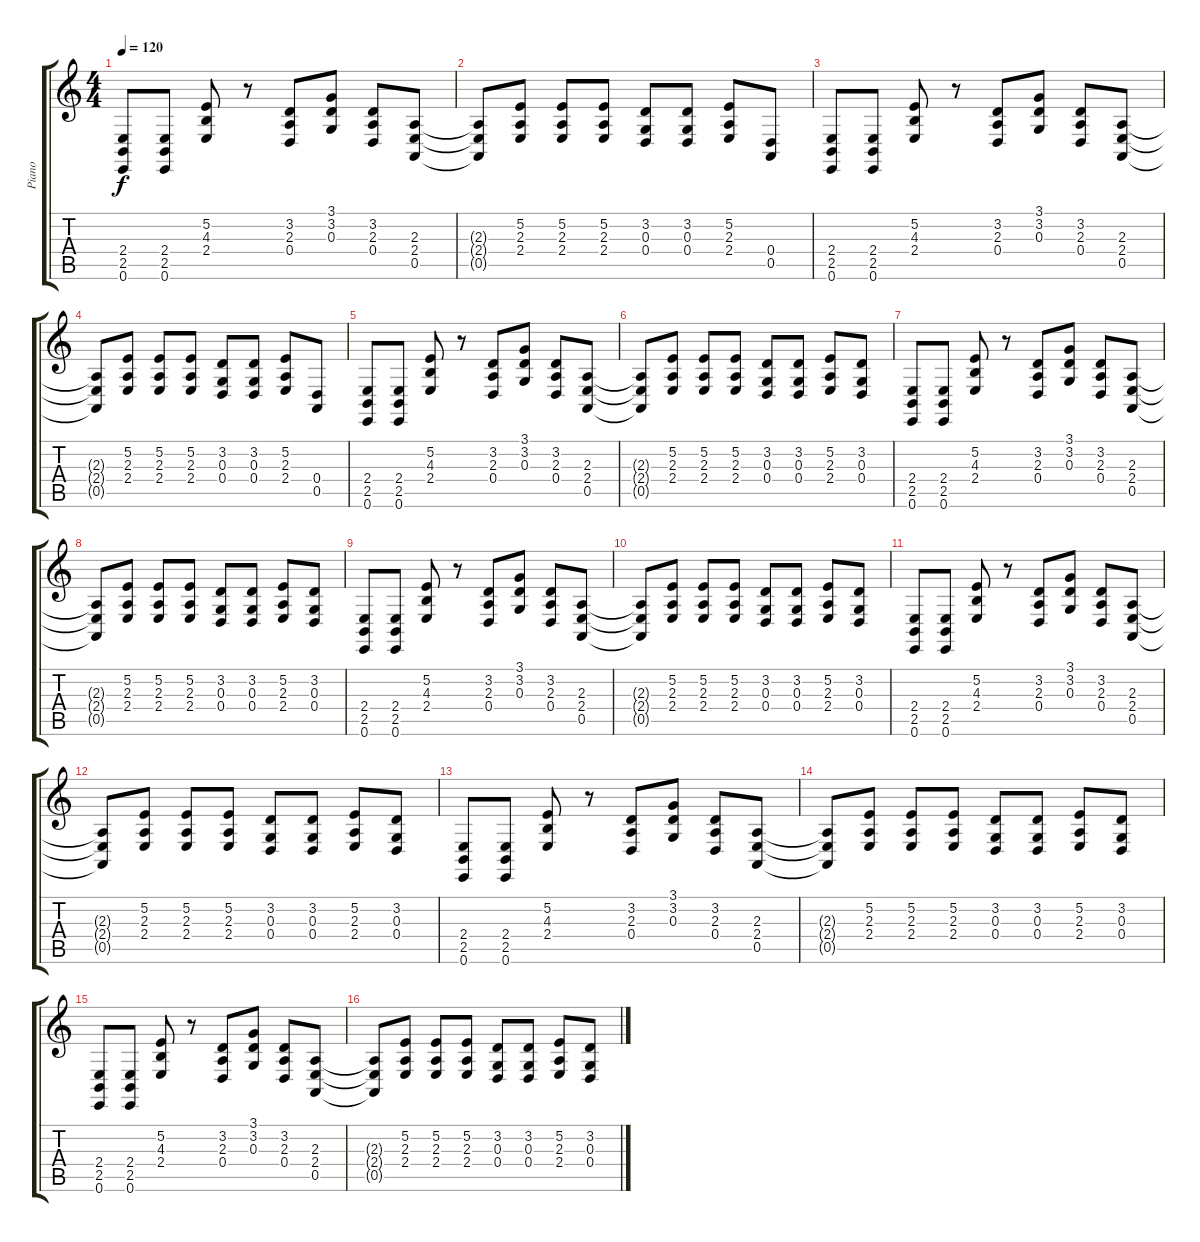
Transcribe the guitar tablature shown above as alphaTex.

\track ("Piano" "Piano") {instrument acousticgrandpiano}
\staff {score tabs}
\tuning (E4 B3 G3 D3 A2 E2) {hide}
\ts (4 4)
\tempo 120
\clef g2
\ks c
(2.4 2.5 0.6).8{dy f} (2.4 2.5 0.6).8 (5.2 4.3 2.4).8 r.8 (3.2 2.3 0.4).8 (3.1 3.2 0.3).8 (3.2 2.3 0.4).8 (2.3 2.4 0.5).8 |
(2.3{t} 2.4{t} 0.5{t}).8 (5.2 2.3 2.4).8 (5.2 2.3 2.4).8 (5.2 2.3 2.4).8 (3.2 0.3 0.4).8 (3.2 0.3 0.4).8 (5.2 2.3 2.4).8 (0.4 0.5).8 |
(2.4 2.5 0.6).8 (2.4 2.5 0.6).8 (5.2 4.3 2.4).8 r.8 (3.2 2.3 0.4).8 (3.1 3.2 0.3).8 (3.2 2.3 0.4).8 (2.3 2.4 0.5).8 |
(2.3{t} 2.4{t} 0.5{t}).8 (5.2 2.3 2.4).8 (5.2 2.3 2.4).8 (5.2 2.3 2.4).8 (3.2 0.3 0.4).8 (3.2 0.3 0.4).8 (5.2 2.3 2.4).8 (0.4 0.5).8 |
(2.4 2.5 0.6).8 (2.4 2.5 0.6).8 (5.2 4.3 2.4).8 r.8 (3.2 2.3 0.4).8 (3.1 3.2 0.3).8 (3.2 2.3 0.4).8 (2.3 2.4 0.5).8 |
(2.3{t} 2.4{t} 0.5{t}).8 (5.2 2.3 2.4).8 (5.2 2.3 2.4).8 (5.2 2.3 2.4).8 (3.2 0.3 0.4).8 (3.2 0.3 0.4).8 (5.2 2.3 2.4).8 (3.2 0.3 0.4).8 |
(2.4 2.5 0.6).8 (2.4 2.5 0.6).8 (5.2 4.3 2.4).8 r.8 (3.2 2.3 0.4).8 (3.1 3.2 0.3).8 (3.2 2.3 0.4).8 (2.3 2.4 0.5).8 |
(2.3{t} 2.4{t} 0.5{t}).8 (5.2 2.3 2.4).8 (5.2 2.3 2.4).8 (5.2 2.3 2.4).8 (3.2 0.3 0.4).8 (3.2 0.3 0.4).8 (5.2 2.3 2.4).8 (3.2 0.3 0.4).8 |
(2.4 2.5 0.6).8 (2.4 2.5 0.6).8 (5.2 4.3 2.4).8 r.8 (3.2 2.3 0.4).8 (3.1 3.2 0.3).8 (3.2 2.3 0.4).8 (2.3 2.4 0.5).8 |
(2.3{t} 2.4{t} 0.5{t}).8 (5.2 2.3 2.4).8 (5.2 2.3 2.4).8 (5.2 2.3 2.4).8 (3.2 0.3 0.4).8 (3.2 0.3 0.4).8 (5.2 2.3 2.4).8 (3.2 0.3 0.4).8 |
(2.4 2.5 0.6).8 (2.4 2.5 0.6).8 (5.2 4.3 2.4).8 r.8 (3.2 2.3 0.4).8 (3.1 3.2 0.3).8 (3.2 2.3 0.4).8 (2.3 2.4 0.5).8 |
(2.3{t} 2.4{t} 0.5{t}).8 (5.2 2.3 2.4).8 (5.2 2.3 2.4).8 (5.2 2.3 2.4).8 (3.2 0.3 0.4).8 (3.2 0.3 0.4).8 (5.2 2.3 2.4).8 (3.2 0.3 0.4).8 |
(2.4 2.5 0.6).8 (2.4 2.5 0.6).8 (5.2 4.3 2.4).8 r.8 (3.2 2.3 0.4).8 (3.1 3.2 0.3).8 (3.2 2.3 0.4).8 (2.3 2.4 0.5).8 |
(2.3{t} 2.4{t} 0.5{t}).8 (5.2 2.3 2.4).8 (5.2 2.3 2.4).8 (5.2 2.3 2.4).8 (3.2 0.3 0.4).8 (3.2 0.3 0.4).8 (5.2 2.3 2.4).8 (3.2 0.3 0.4).8 |
(2.4 2.5 0.6).8 (2.4 2.5 0.6).8 (5.2 4.3 2.4).8 r.8 (3.2 2.3 0.4).8 (3.1 3.2 0.3).8 (3.2 2.3 0.4).8 (2.3 2.4 0.5).8 |
(2.3{t} 2.4{t} 0.5{t}).8 (5.2 2.3 2.4).8 (5.2 2.3 2.4).8 (5.2 2.3 2.4).8 (3.2 0.3 0.4).8 (3.2 0.3 0.4).8 (5.2 2.3 2.4).8 (3.2 0.3 0.4).8
